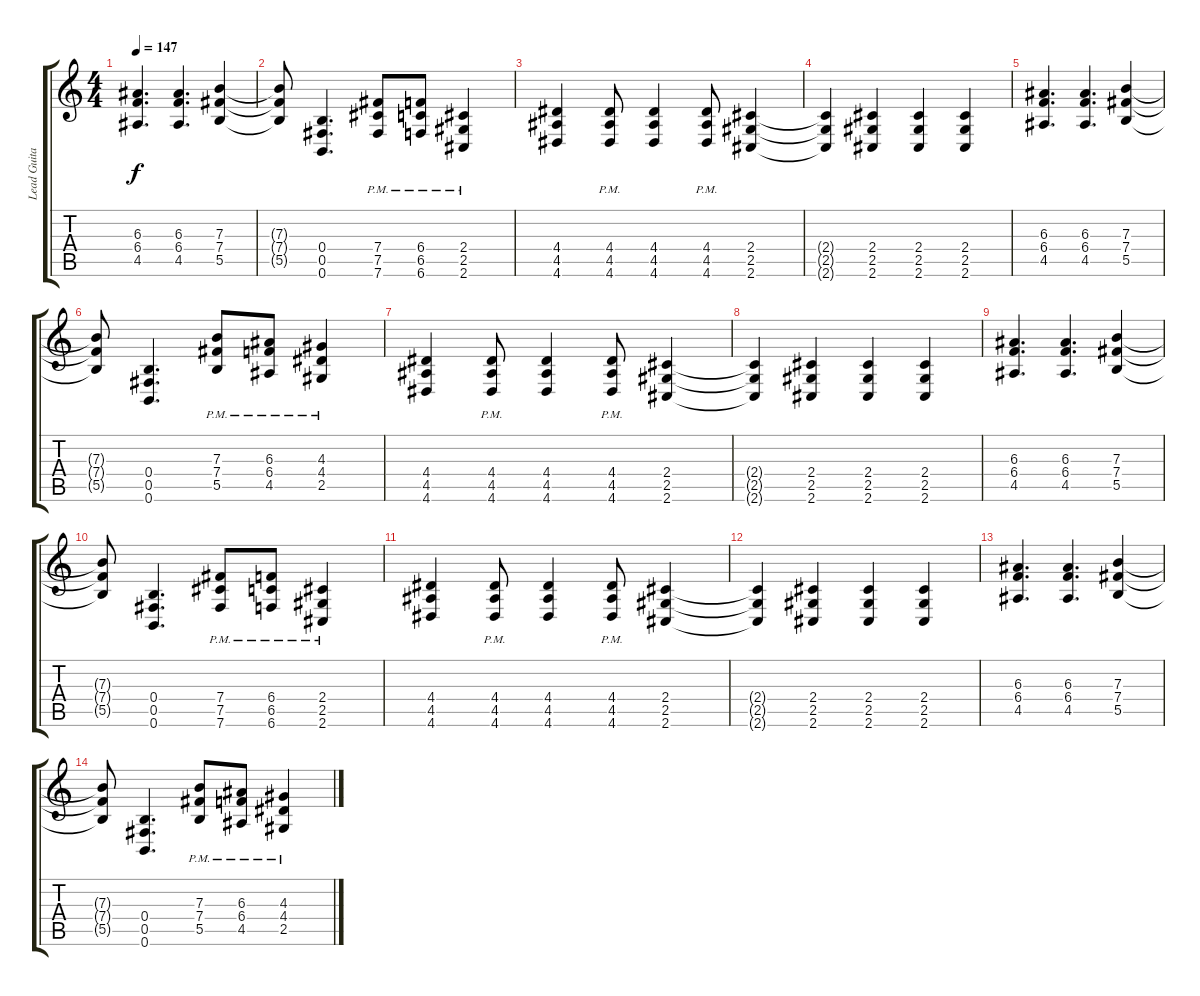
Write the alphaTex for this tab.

\track ("Lead Guitar" "Lead Guita") {instrument distortionguitar}
\staff {score tabs}
\tuning (Db4 Ab3 E3 B2 Gb2 B1) {hide}
\ts (4 4)
\tempo 147
\clef g2
\ks c
(6.3 6.4 4.5).4{d dy f} (6.3 6.4 4.5).4{d} (7.3 7.4 5.5).4 |
(7.3{t} 7.4{t} 5.5{t}).8 (0.4 0.5 0.6).4{d} (7.4{pm} 7.5{pm} 7.6{pm}).8 (6.4{pm} 6.5{pm} 6.6{pm}).8 (2.4{pm} 2.5{pm} 2.6{pm}).4 |
(4.4 4.5 4.6).4 (4.4{pm} 4.5{pm} 4.6{pm}).8 (4.4 4.5 4.6).4 (4.4{pm} 4.5{pm} 4.6{pm}).8 (2.4 2.5 2.6).4 |
(2.4{t} 2.5{t} 2.6{t}).4 (2.4 2.5 2.6).4 (2.4 2.5 2.6).4 (2.4 2.5 2.6).4 |
(6.3 6.4 4.5).4{d} (6.3 6.4 4.5).4{d} (7.3 7.4 5.5).4 |
(7.3{t} 7.4{t} 5.5{t}).8 (0.4 0.5 0.6).4{d} (7.3{pm} 7.4{pm} 5.5{pm}).8 (6.3{pm} 6.4{pm} 4.5{pm}).8 (4.3{pm} 4.4{pm} 2.5{pm}).4 |
(4.4 4.5 4.6).4 (4.4{pm} 4.5{pm} 4.6{pm}).8 (4.4 4.5 4.6).4 (4.4{pm} 4.5{pm} 4.6{pm}).8 (2.4 2.5 2.6).4 |
(2.4{t} 2.5{t} 2.6{t}).4 (2.4 2.5 2.6).4 (2.4 2.5 2.6).4 (2.4 2.5 2.6).4 |
(6.3 6.4 4.5).4{d} (6.3 6.4 4.5).4{d} (7.3 7.4 5.5).4 |
(7.3{t} 7.4{t} 5.5{t}).8 (0.4 0.5 0.6).4{d} (7.4{pm} 7.5{pm} 7.6{pm}).8 (6.4{pm} 6.5{pm} 6.6{pm}).8 (2.4{pm} 2.5{pm} 2.6{pm}).4 |
(4.4 4.5 4.6).4 (4.4{pm} 4.5{pm} 4.6{pm}).8 (4.4 4.5 4.6).4 (4.4{pm} 4.5{pm} 4.6{pm}).8 (2.4 2.5 2.6).4 |
(2.4{t} 2.5{t} 2.6{t}).4 (2.4 2.5 2.6).4 (2.4 2.5 2.6).4 (2.4 2.5 2.6).4 |
(6.3 6.4 4.5).4{d} (6.3 6.4 4.5).4{d} (7.3 7.4 5.5).4 |
(7.3{t} 7.4{t} 5.5{t}).8 (0.4 0.5 0.6).4{d} (7.3{pm} 7.4{pm} 5.5{pm}).8 (6.3{pm} 6.4{pm} 4.5{pm}).8 (4.3{pm} 4.4{pm} 2.5{pm}).4
